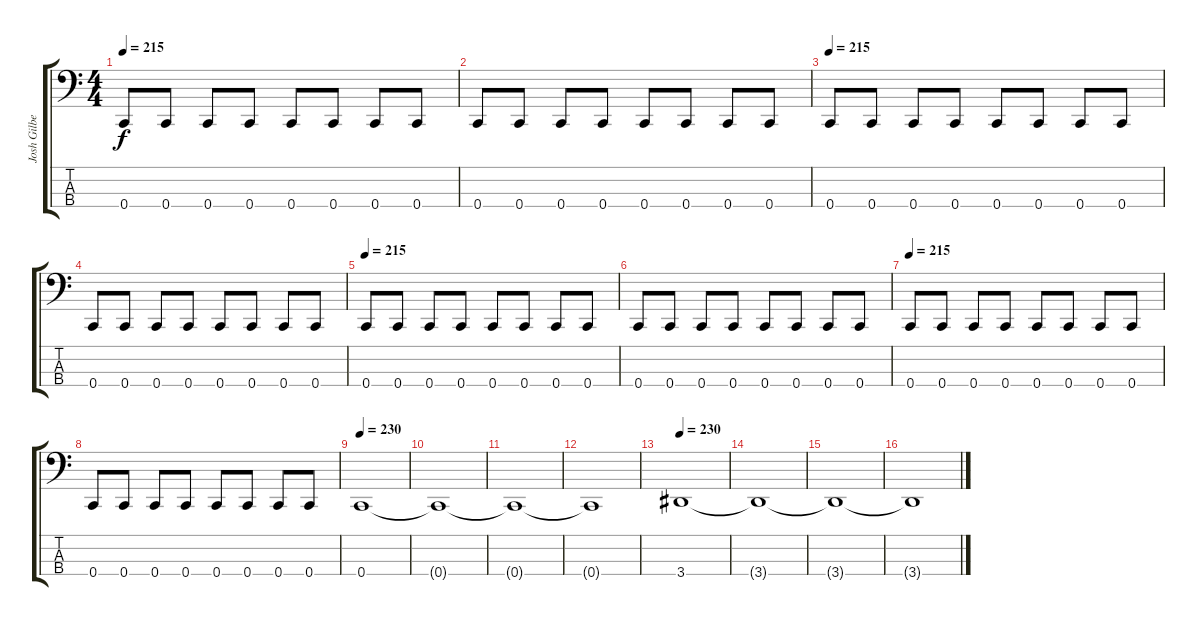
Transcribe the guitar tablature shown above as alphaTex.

\track ("Josh Gilbert" "Josh Gilbe") {instrument electricbasspick}
\staff {score tabs}
\tuning (F2 C2 G1 C1) {hide}
\ts (4 4)
\tempo 215
\clef f4
\ks c
0.4.8{dy f} 0.4.8 0.4.8 0.4.8 0.4.8 0.4.8 0.4.8 0.4.8 |
0.4.8 0.4.8 0.4.8 0.4.8 0.4.8 0.4.8 0.4.8 0.4.8 |
\tempo 215
0.4.8 0.4.8 0.4.8 0.4.8 0.4.8 0.4.8 0.4.8 0.4.8 |
0.4.8 0.4.8 0.4.8 0.4.8 0.4.8 0.4.8 0.4.8 0.4.8 |
\tempo 215
0.4.8 0.4.8 0.4.8 0.4.8 0.4.8 0.4.8 0.4.8 0.4.8 |
0.4.8 0.4.8 0.4.8 0.4.8 0.4.8 0.4.8 0.4.8 0.4.8 |
\tempo 215
0.4.8 0.4.8 0.4.8 0.4.8 0.4.8 0.4.8 0.4.8 0.4.8 |
0.4.8 0.4.8 0.4.8 0.4.8 0.4.8 0.4.8 0.4.8 0.4.8 |
\tempo 230
0.4.1 |
0.4{t}.1 |
0.4{t}.1 |
0.4{t}.1 |
\tempo 230
3.4.1 |
3.4{t}.1 |
3.4{t}.1 |
3.4{t}.1
